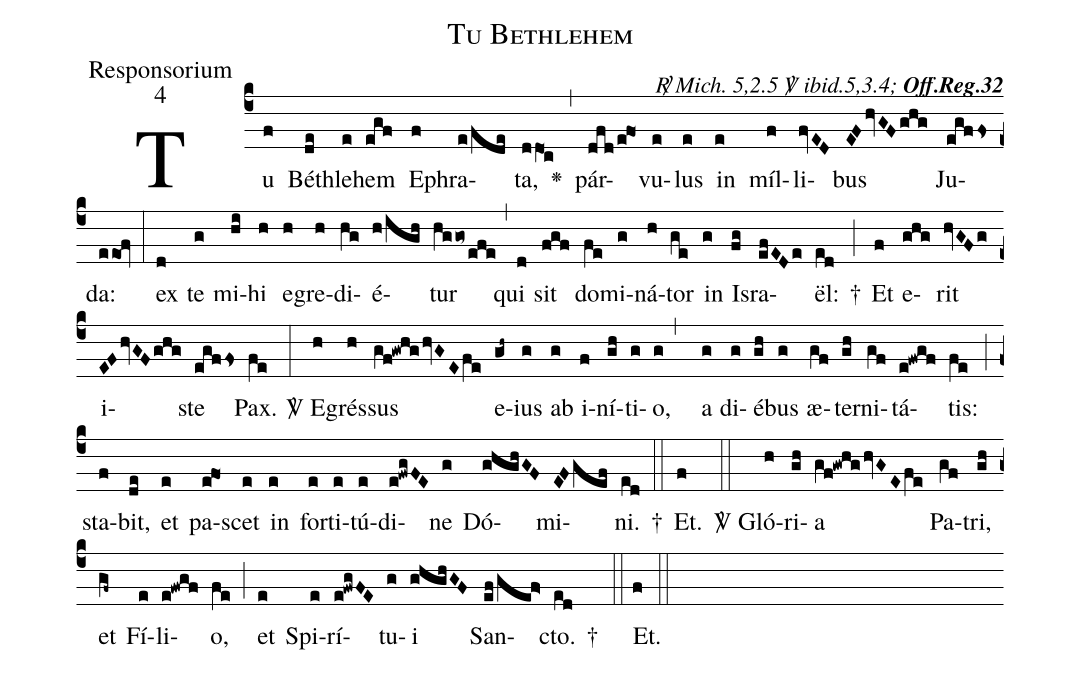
name:Tu Bethlehem;
office-part:Responsorium;
mode:4;
commentary:{\itshape\mdseries \Rbar\  Mich.\ 5,2.5 \Vbar\   ibid.5,3.4;\/} {\bfseries Off.Reg.32};
%%
(c4)Tu(f) Bé(de)thle(e)hem(egf) E(f)phra(e/fde)ta,(ddO1c) <v>\greheightstar</v>(,) pár(dfd/e!fo1)vu(e)lus(e) in(e) míl(f)li(fvED)bus(EFhvGFghg) Ju(egffs)da:(eeo1!fv) (:) ex(d) te(g) mi(hi)hi(h) e(h)gre(h)di(hg)é(h/igh)tur(hggo~/efe) (,) qui(d) sit(fgf) do(fe)mi(g)ná(h)tor(ge) in(g) Is(fg)ra(efEDe)ël:(ed) †(;) Et(f) e(ghg)rit(hvGFg) i(EFhvGFghg)ste(egffs) Pax.(fe)  (:) <sp>V/</sp> E(h)grés(h)sus(gf!gwhg/hvGEfe) e(gh~~)ius(g) ab(g) i(f)ní(gh)ti(g)o,(g,) a(g) di(g)é(gh)bus(g) æ(gf)ter(gh)ni(gf)tá(e!fwgf)tis:(fe) (;) sta(f)bit,(de) et(e) pa(e!fo1)scet(e) in(e) for(e)ti(e)tú(e)di(e!fwgFE)ne(g) Dó(ghghGF)mi(EFgef)ni.(ed) †(::) Et.(f)  (::) <sp>V/</sp> Gló(h)ri(gh)a(gf!gwhg/hvGEfe) Pa(gf)tri,(gh) et(gf~~) Fí(e)li(e!fwgf)o,(fe) (;) et(e) Spi(e)rí(e!fwgFE)tu(g)i(ghghGF) San(ef/gef>)cto.(ed) †() Et.(::f::)
